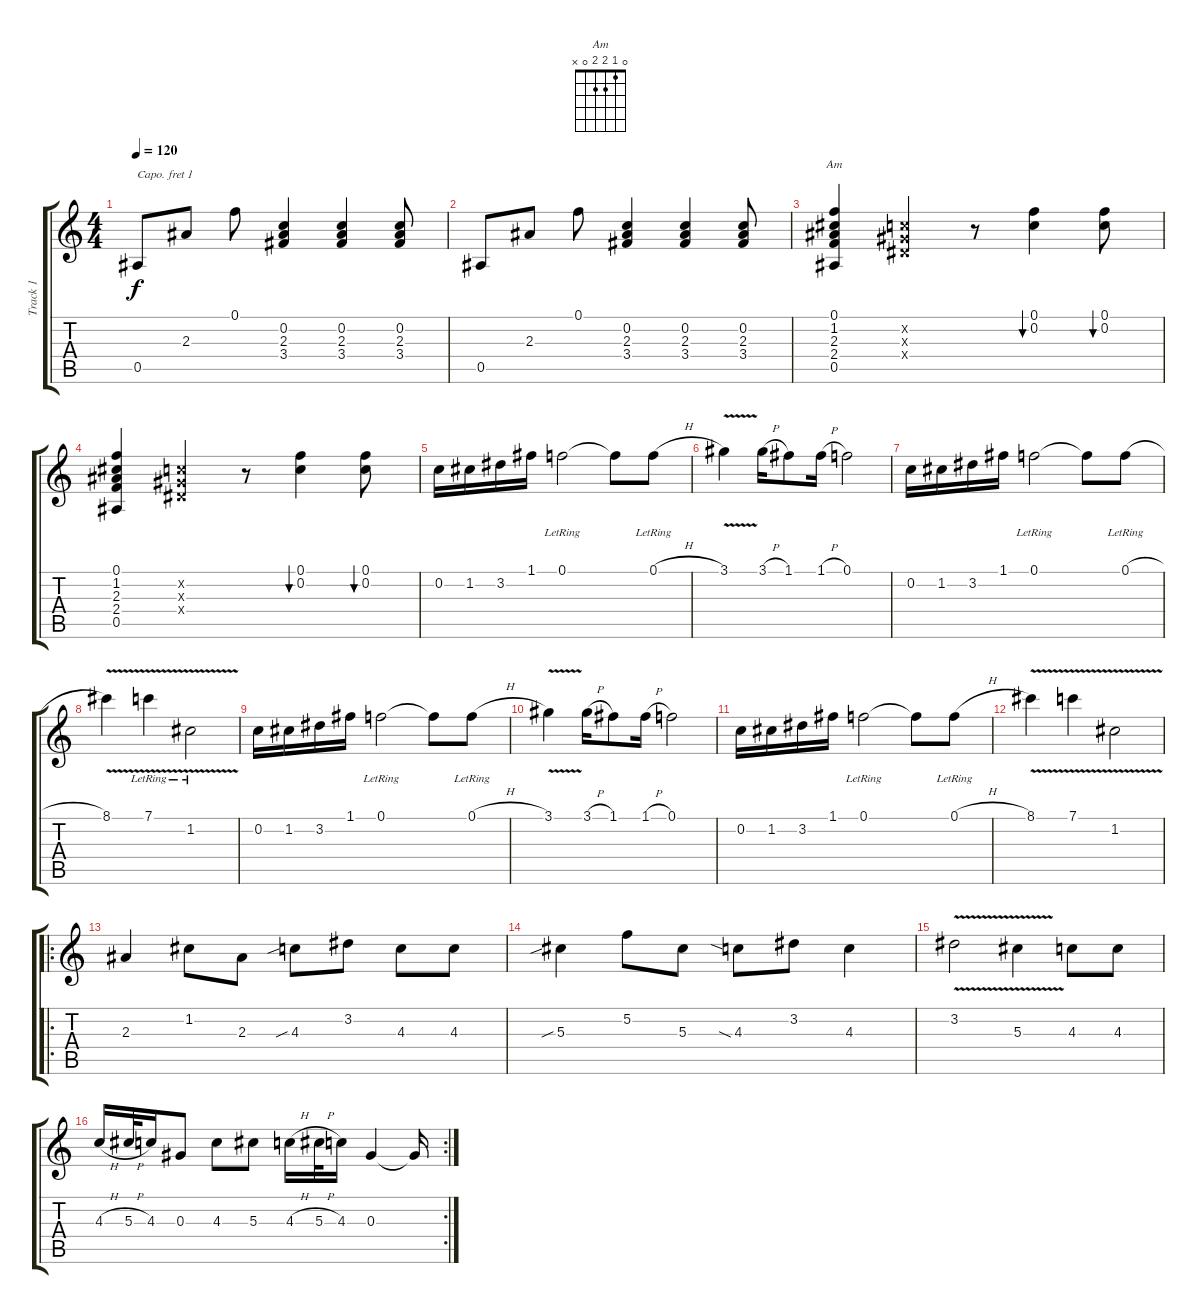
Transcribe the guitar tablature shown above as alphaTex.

\track ("Track 1" "Track 1") {instrument acousticguitarnylon}
\staff {score tabs}
\capo 1
\tuning (E4 B3 G3 D3 A2 E2) {hide}
\chord ("Am" 0 1 2 2 0 x)
\ts (4 4)
\tempo 120
\clef g2
\ks c
0.5.8{dy f} 2.3.8 0.1.8 (0.2 2.3 3.4).4 (0.2 2.3 3.4).4 (0.2 2.3 3.4).8 |
0.5.8 2.3.8 0.1.8 (0.2 2.3 3.4).4 (0.2 2.3 3.4).4 (0.2 2.3 3.4).8 |
(0.1 1.2 2.3 2.4 0.5).4{ch "Am"} (0.2{x} 0.3{x} 0.4{x}).4 r.8 (0.1 0.2).4{bu 60} (0.1 0.2).8{bu 60} |
(0.1 1.2 2.3 2.4 0.5).4 (0.2{x} 0.3{x} 0.4{x}).4 r.8 (0.1 0.2).4{bu 60} (0.1 0.2).8{bu 60} |
0.2.16 1.2.16 3.2.16 1.1.16 0.1{lr}.2 0.1{t}.8 0.1{h lr}.8 |
3.1{v}.4 3.1{h}.16 1.1.8 1.1{h}.16 0.1.2 |
0.2.16 1.2.16 3.2.16 1.1.16 0.1{lr}.2 0.1{t}.8 0.1{h lr}.8 |
8.1{v}.4 7.1{v lr}.4 1.2{v lr}.2 |
0.2.16 1.2.16 3.2.16 1.1.16 0.1{lr}.2 0.1{t}.8 0.1{h lr}.8 |
3.1{v}.4 3.1{h}.16 1.1.8 1.1{h}.16 0.1.2 |
0.2.16 1.2.16 3.2.16 1.1.16 0.1{lr}.2 0.1{t}.8 0.1{h lr}.8 |
8.1{v}.4 7.1{v}.4 1.2{v}.2 |
\ro
2.3.4 1.2.8 2.3.8 4.3{sib}.8 3.2.8 4.3.8 4.3.8 |
5.3{sib}.4 5.2.8 5.3.8 4.3{sia}.8 3.2.8 4.3.4 |
3.2{v}.2 5.3{v}.4 4.3.8 4.3.8 |
\rc 2
4.3{h}.16 5.3{h}.32 4.3.16 0.3.8 4.3.8 5.3.8 4.3{h}.16 5.3{h}.32 4.3.16 0.3.4 0.3{t}.16
